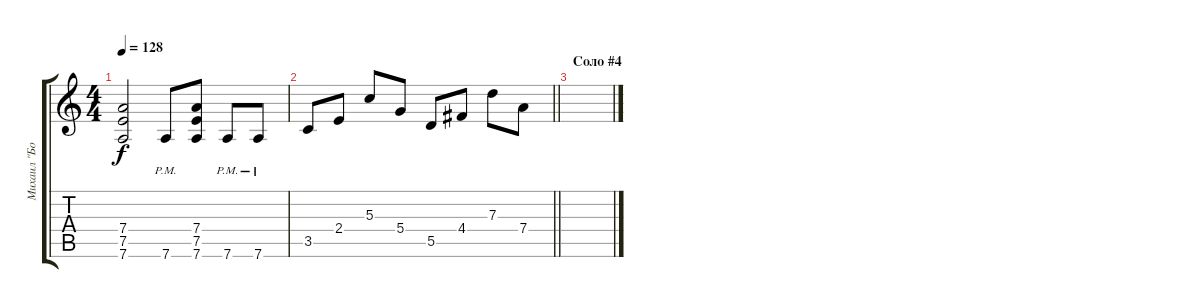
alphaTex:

\track ("Михаил \"Боров\" Чернышов" "Михаил \"Бо") {instrument distortionguitar}
\staff {score tabs}
\tuning (E4 B3 G3 D3 A2 D2) {hide}
\ts (4 4)
\tempo 128
\clef g2
\ks c
(7.4 7.5 7.6).2{dy f} 7.6{pm}.8 (7.4 7.5 7.6).8 7.6{pm}.8 7.6{pm}.8 |
\barLineRight lightlight
3.5.8 2.4.8 5.3.8 5.4.8 5.5.8 4.4.8 7.3.8 7.4.8 |
\section ("" "Соло #4")
